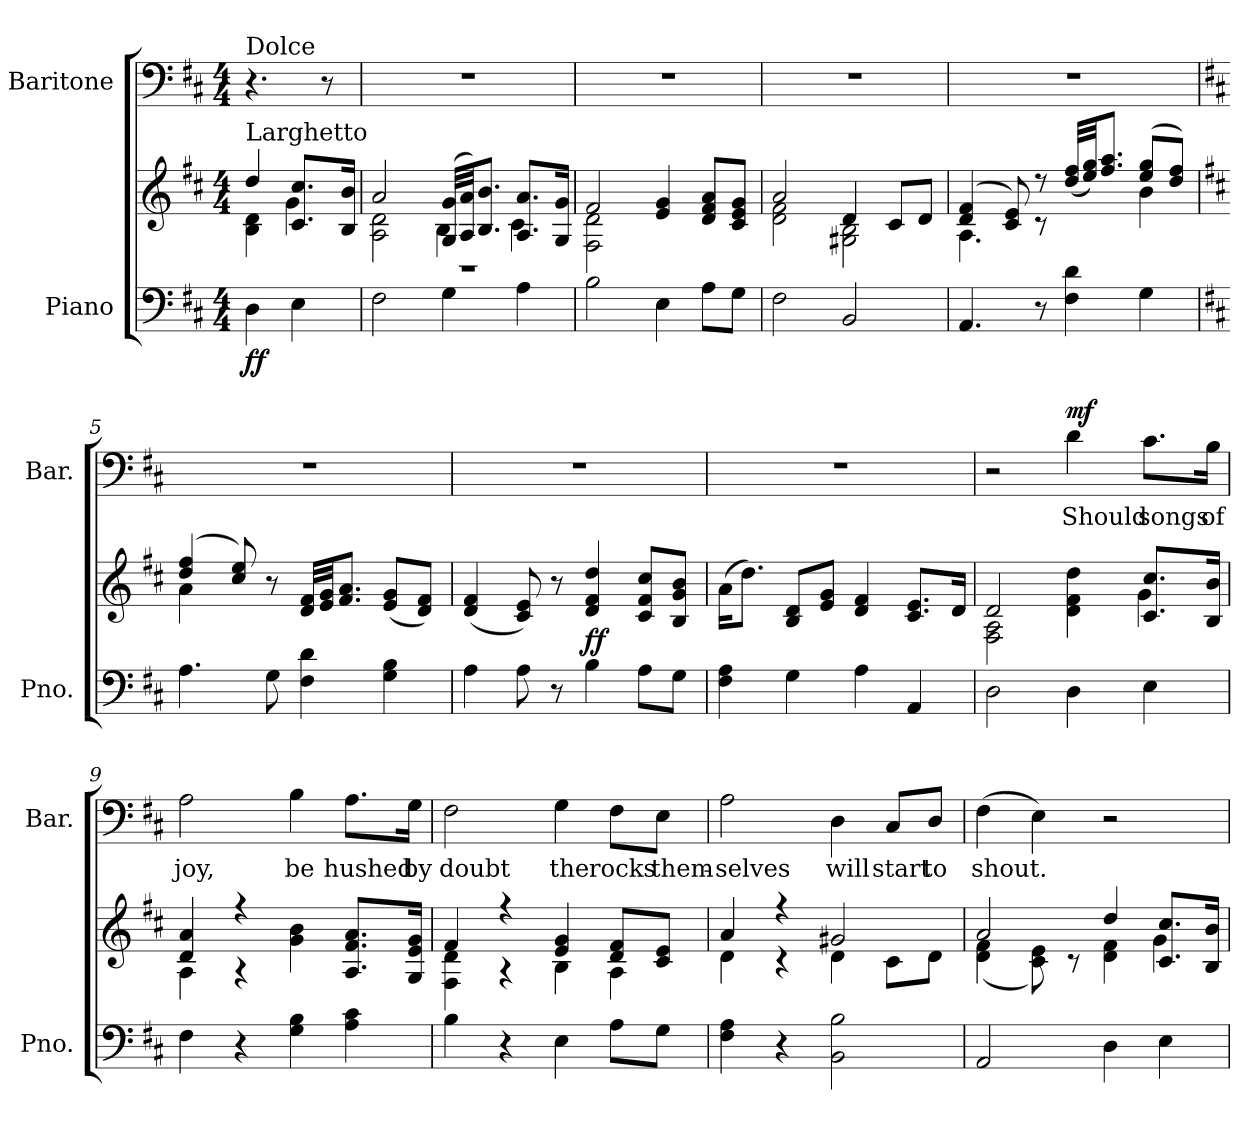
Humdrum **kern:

**kern	**kern	**dynam	**kern	**text	**dynam
*part2	*part2	*part2	*part1	*part1	*part1
*staff3	*staff2	*staff2/3	*staff1	*staff1	*staff1
*I"Piano	*	*	*I"Baritone	*	*
*I'Pno.	*	*	*I'Bar.	*	*
*clefF4	*clefG2	*	*clefF4	*	*
*k[f#c#]	*k[f#c#]	*	*k[f#c#]	*	*
*M4/4	*M4/4	*	*M4/4	*	*
*MM80	*MM80	*	*MM80	*	*
=	=	=	=	=	=
*	*^	*	*	*	*
!	!	!	!	!LO:TX:a:t=Dolce	!	!
!	!LO:TX:a:t=Larghetto	!	!	!	!	!
!	!	!	!LO:DY:b=2	!	!	!
!	!	!	!LO:DY:n=1:b	!	!	!
4D\	4dd/	4B\ 4d\	f f	4.r	.	.
4E\	8.c#/ 8.cc#/L	4g\	.	.	.	.
.	.	.	.	8r	.	.
.	16B/ 16b/Jk	.	.	.	.	.
=1	=1	=1	=1	=1	=1	=1
*^	*	*	*	*	*	*
1r	2F#\	2a/	2A\ 2d\	.	1r	.	.
.	4G\	(32G/ 32g/LLL	4B\	.	.	.	.
.	.	32A/ 32a/JJ)	.	.	.	.	.
.	.	8.B/ 8.b/J	.	.	.	.	.
.	4A\	8.A/ 8.a/L	4c#\	.	.	.	.
.	.	16G/ 16g/Jk	.	.	.	.	.
*v	*v	*	*	*	*	*	*
=2	=2	=2	=2	=2	=2	=2
2B\	2f#/	2F#\ 2d\	.	1r	.	.
4E\	4e/ 4g/	2ryy	.	.	.	.
8A\L	8d/ 8f#/ 8a/L	.	.	.	.	.
8G\J	8c#/ 8e/ 8g/J	.	.	.	.	.
=3	=3	=3	=3	=3	=3	=3
2F#\	2a/	2d\ 2f#\	.	1r	.	.
2BB/	4d/	2G#X\ 2B\	.	.	.	.
.	8c#/L	.	.	.	.	.
.	8d/J	.	.	.	.	.
=4	=4	=4	=4	=4	=4	=4
4.AA/	(4d/ 4f#/	4.A\	.	1r	.	.
.	8c#/ 8e/)	.	.	.	.	.
8r	8r	8r	.	.	.	.
4F#\ 4d\	(32dd/ 32ff#/LLL	4ryy	.	.	.	.
.	32ee/ 32gg/JJ)	.	.	.	.	.
.	8.ff#/ 8.aa/J	.	.	.	.	.
4G\	(8ee/ 8gg/L	4b\	.	.	.	.
.	8dd/ 8ff#/J)	.	.	.	.	.
!!LO:LB:g=z
=5	=5	=5	=5	=5	=5	=5
*	*	*	*	*k[f#c#]	*	*
4.A\	(4dd/ 4ff#/	4a\	.	1r	.	.
.	8cc#/ 8ee/)	2.ryy	.	.	.	.
8G\	8r	.	.	.	.	.
!	!	!	!LO:DY:b=2	!	!	!
!	!	!	!LO:DY:n=1:b	!	!	!
4F#\ 4d\	32d/ 32f#/LLL	.	mp mp	.	.	.
.	32e/ 32g/JJ	.	.	.	.	.
.	8.f#/ 8.a/J	.	.	.	.	.
4G\ 4B\	(8e/ 8g/L	.	.	.	.	.
.	8d/ 8f#/J)	.	.	.	.	.
*	*v	*v	*	*	*	*
=6	=6	=6	=6	=6	=6
4A\	(4d/ 4f#/	.	1r	.	.
8A\	8c#/ 8e/)	.	.	.	.
8r	8r	.	.	.	.
!	!	!LO:DY:a=2	!	!	!
!	!	!LO:DY:n=1:b=2	!	!	!
4B\	4d/ 4f#/ 4dd/	f f	.	.	.
8A\L	8c#/ 8f#/ 8cc#/L	.	.	.	.
8G\J	8B/ 8g/ 8b/J	.	.	.	.
=7	=7	=7	=7	=7	=7
4F#\ 4A\	(16a\KL	.	1r	.	.
.	8.dd\J)	.	.	.	.
4G\	8B/ 8d/L	.	.	.	.
.	8e/ 8g/J	.	.	.	.
4A\	4d/ 4f#/	.	.	.	.
4AA/	8.c#/ 8.e/L	.	.	.	.
.	16d/Jk	.	.	.	.
=8	=8	=8	=8	=8	=8
*	*^	*	*	*	*
2D\	2d/	2F#\ 2A\	.	2r	.	.
!	!	!	!LO:DY:b=2	!	!	!
!	!	!	!LO:DY:n=1:b	!	!	!LO:DY:a
4D\	4d\ 4f#\ 4dd\	4ryy	mf mf	4d\	Should	mf
4E\	8.c#/ 8.cc#/L	4g\	.	8.c#\L	songs	.
.	16B/ 16b/Jk	.	.	16B\Jk	of	.
=9	=9	=9	=9	=9	=9	=9
4F#\	4d/ 4a/	4A\	.	2A\	joy,	.
4r	4r	4r	.	.	.	.
4G\ 4B\	4g\ 4b\	2ryy	.	4B\	be	.
4A\ 4c#\	8.A/ 8.f#/ 8.a/L	.	.	8.A\L	hushed	.
.	16G/ 16e/ 16g/Jk	.	.	16G\Jk	by	.
!!LO:LB:g=z
=10	=10	=10	=10	=10	=10	=10
4B\	4f#/	4F#\ 4d\	.	2F#\	doubt	.
4r	4r	4r	.	.	.	.
4E\	4e/ 4g/	4B\	.	4G\	the	.
8A\L	8d/ 8f#/L	4A\	.	8F#\L	rocks	.
8G\J	8c#/ 8e/J	.	.	8E\J	them-	.
=11	=11	=11	=11	=11	=11	=11
4F#\ 4A\	4a/	4d\	.	2A\	-selves	.
4r	4r	4r	.	.	.	.
2BB\ 2B\	2g#X/	4d\	.	4D\	will	.
.	.	8c#\L	.	8C#/L	start	.
.	.	8d\J	.	8D/J	to	.
=12	=12	=12	=12	=12	=12	=12
2AA/	2a/	(4d\ 4f#\	.	(4F#\	-shout.	.
.	.	8c#\ 8e\)	.	4E\)	.	.
.	.	8r	.	.	.	.
!	!	!	!LO:DY:b=2	!	!	!
!	!	!	!LO:DY:n=1:b=2	!	!	!
!	!	!	!LO:DY:n=2:b	!	!	!
4D\	4dd/	4d\ 4f#\	mf mf mf	2r	.	.
4E\	8.c#/ 8.cc#/L	4g\	.	.	.	.
.	16B/ 16b/Jk	.	.	.	.	.
*	*v	*v	*	*	*	*
=	=	=	=	=	=
*-	*-	*-	*-	*-	*-
